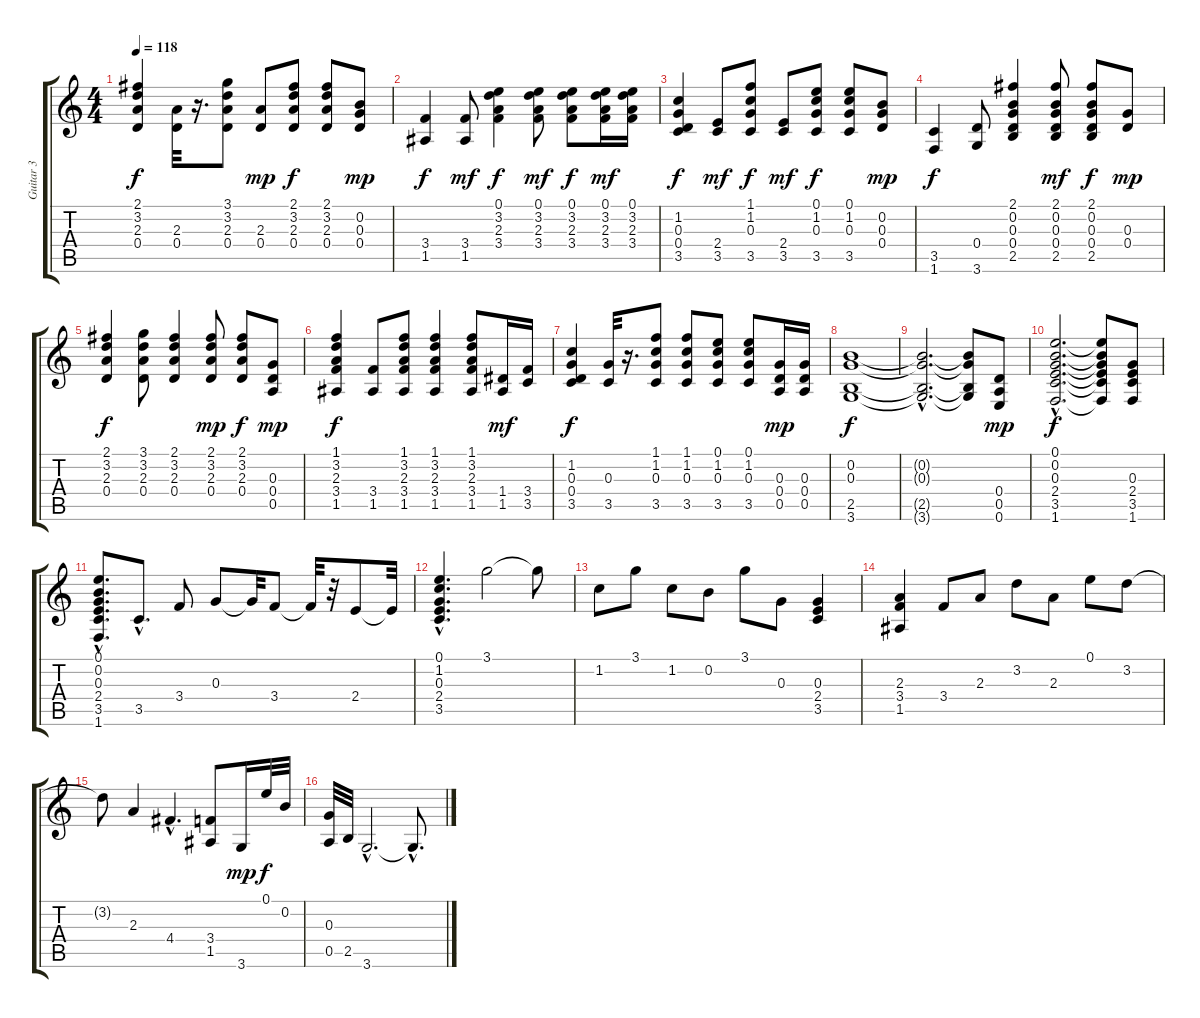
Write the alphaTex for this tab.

\track ("Guitar 3" "Guitar 3") {instrument distortionguitar}
\staff {score tabs}
\tuning (E4 B3 G3 D3 A2 E2) {hide}
\ts (4 4)
\tempo 118
\clef g2
\ks c
(2.1 3.2 2.3 0.4).4{dy f} (2.3 0.4).32 r.16{d} (3.1 3.2 2.3 0.4).8 (2.3 0.4).8{dy mp} (2.1 3.2 2.3 0.4).8{dy f} (2.1 3.2 2.3 0.4).8 (0.2 0.3 0.4).8{dy mp} |
(3.4 1.5).4{dy f} (3.4 1.5).8{dy mf} (0.1 3.2 2.3 3.4).4{dy f} (0.1 3.2 2.3 3.4).8{dy mf} (0.1 3.2 2.3 3.4).8{dy f} (0.1 3.2 2.3 3.4).16{dy mf} (0.1 3.2 2.3 3.4).16 |
(1.2 0.3 0.4 3.5).4{dy f} (2.4 3.5).8{dy mf} (1.1 1.2 0.3 3.5).8{dy f} (2.4 3.5).8{dy mf} (0.1 1.2 0.3 3.5).8{dy f} (0.1 1.2 0.3 3.5).8 (0.2 0.3 0.4).8{dy mp} |
(3.5 1.6).4{dy f} (0.4 3.6).8 (2.1 0.2 0.3 0.4 2.5).4 (2.1 0.2 0.3 0.4 2.5).8{dy mf} (2.1 0.2 0.3 0.4 2.5).8{dy f} (0.3 0.4).8{dy mp} |
(2.1 3.2 2.3 0.4).4{dy f} (3.1 3.2 2.3 0.4).8 (2.1 3.2 2.3 0.4).4 (2.1 3.2 2.3 0.4).8{dy mp} (2.1 3.2 2.3 0.4).8{dy f} (0.3 0.4 0.5).8{dy mp} |
(1.1 3.2 2.3 3.4 1.5).4{dy f} (3.4 1.5).8 (1.1 3.2 2.3 3.4 1.5).8 (1.1 3.2 2.3 3.4 1.5).4 (1.1 3.2 2.3 3.4 1.5).8 (1.4 1.5).16{dy mf} (3.4 3.5).16 |
(1.2 0.3 0.4 3.5).4{dy f} (0.3 3.5).32 r.16{d} (1.1 1.2 0.3 3.5).8 (1.1 1.2 0.3 3.5).8 (0.1 1.2 0.3 3.5).8 (0.1 1.2 0.3 3.5).8 (0.3 0.4 0.5).16{dy mp} (0.3 0.4 0.5).16 |
(0.2 0.3 2.5 3.6).1{dy f} |
(0.2{hac t} 0.3{hac t} 2.5{hac t} 3.6{hac t}).2{d} (0.2{t} 0.3{t} 2.5{t} 3.6{t}).8 (0.4 0.5 0.6).8{dy mp} |
(0.1{hac} 0.2{hac} 0.3{hac} 2.4{hac} 3.5{hac} 1.6{hac}).2{d dy f} (0.1{t} 0.2{t} 0.3{t} 2.4{t} 3.5{t} 1.6{t}).8 (0.3 2.4 3.5 1.6).8 |
(0.1{hac} 0.2{hac} 0.3{hac} 2.4{hac} 3.5{hac} 1.6{hac}).8{d} 3.5{hac}.8{d} 3.4.8 0.3.8 0.3{t}.32 3.4.8 3.4{t}.32 r.32 2.4.8 2.4{t}.32 |
(0.1{hac} 1.2{hac} 0.3{hac} 2.4{hac} 3.5{hac}).4{d} 3.1.2 3.1{t}.8 |
1.2.8 3.1.8 1.2.8 0.2.8 3.1.8 0.3.8 (0.3 2.4 3.5).4 |
(2.3 3.4 1.5).4 3.4.8 2.3.8 3.2.8 2.3.8 0.1.8 3.2.8 |
3.2{t}.8 2.3.4 4.4{hac}.4{d} (3.4 1.5).8 3.6.16{dy mp} 0.1.32{dy f} 0.2.32 |
(0.3 0.5).32 2.5.32 3.6{hac}.2{d} 3.6{hac t}.8{d}
